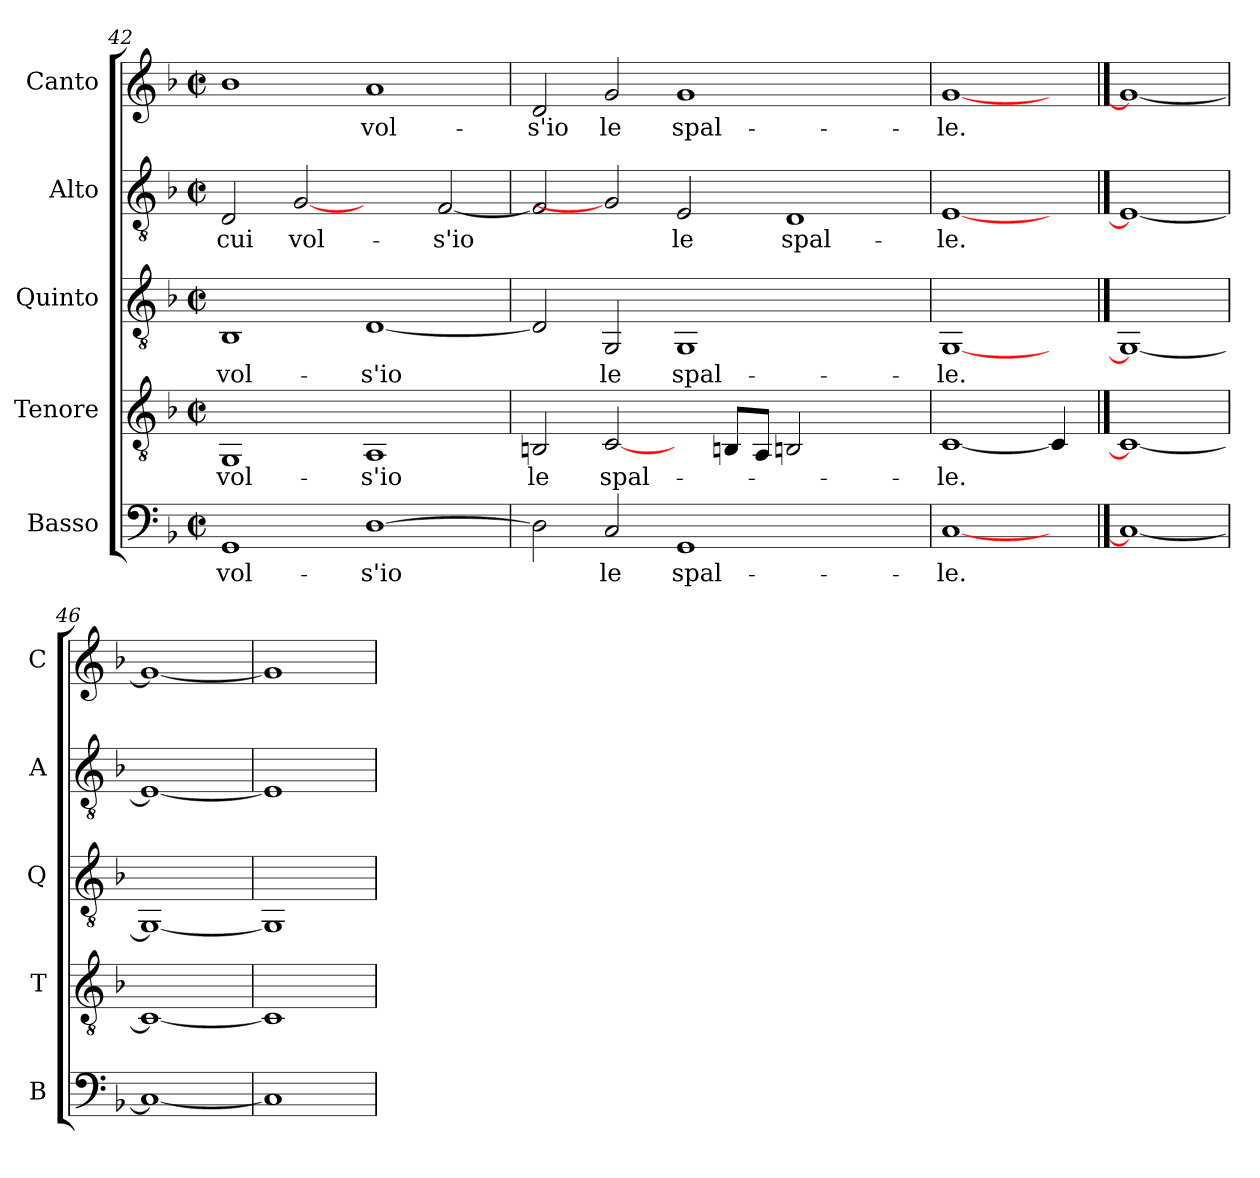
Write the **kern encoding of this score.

**kern	**text	**kern	**text	**kern	**text	**kern	**text	**kern	**text
*part5	*part5	*part4	*part4	*part3	*part3	*part2	*part2	*part1	*part1
*staff5	*staff5	*staff4	*staff4	*staff3	*staff3	*staff2	*staff2	*staff1	*staff1
*I"Basso	*	*I"Tenore	*	*I"Quinto	*	*I"Alto	*	*I"Canto	*
*I'B	*	*I'T	*	*I'Q	*	*I'A	*	*I'C	*
*clefF4	*	*clefGv2	*	*clefGv2	*	*clefGv2	*	*clefG2	*
*k[b-]	*	*k[b-]	*	*k[b-]	*	*k[b-]	*	*k[b-]	*
*F:	*	*F:	*	*F:	*	*F:	*	*F:	*
*M2/2	*	*M2/2	*	*M2/2	*	*M2/2	*	*M2/2	*
*met(c|)	*	*met(c|)	*	*met(c|)	*	*met(c|)	*	*met(c|)	*
=42	=42	=42	=42	=42	=42	=42	=42	=42	=42
!	!LO:LY:b:color=#000000	!	!	!	!	!	!	!	!
!	!	!	!LO:LY:b:color=#000000	!	!	!	!	!	!
!	!	!	!	!	!LO:LY:b:color=#000000	!	!	!	!
!	!	!	!	!	!	!	!LO:LY:b:color=#000000	!	!
1GGi	vol-	1GGi	vol-	1BB-i	vol-	2Di/	cui	1b-i	.
!	!	!	!	!	!	!	!LO:LY:b:color=#000000	!	!
.	.	.	.	.	.	[2Gi	vol-	.	.
!	!LO:LY:b:color=#000000	!	!	!	!	!	!	!	!
!	!	!	!LO:LY:b:color=#000000	!	!	!	!	!	!
!	!	!	!	!	!LO:LY:b:color=#000000	!	!	!	!
!	!	!	!	!	!	!	!	!	!LO:LY:b:color=#000000
[>1Di	-s'io	1AAi	-s'io	[<1Di	-s'io	2ryy	.	1ai	vol-
!	!	!	!	!	!	!	!LO:LY:b:color=#000000	!	!
.	.	.	.	.	.	[<2Fi/	-s'io	.	.
=43	=43	=43	=43	=43	=43	=43	=43	=43	=43
!	!	!	!LO:LY:b:color=#000000	!	!	!	!	!	!
!	!	!	!	!	!	!	!	!	!LO:LY:b:color=#000000
2Di\]	.	2BBni/	le	2Di/]	.	2Fi/]	.	2di/	-s'io
!	!LO:LY:b:color=#000000	!	!	!	!	!	!	!	!
!	!	!	!LO:LY:b:color=#000000	!	!	!	!	!	!
!	!	!	!	!	!LO:LY:b:color=#000000	!	!	!	!
!	!	!	!	!	!	!	!	!	!LO:LY:b:color=#000000
2Ci/	le	[2Ci/	spal-	2GGi/	le	2Gi]	.	2gi/	le
!	!LO:LY:b:color=#000000	!	!	!	!	!	!	!	!
!	!	!	!	!	!LO:LY:b:color=#000000	!	!	!	!
!	!	!	!	!	!	!	!LO:LY:b:color=#000000	!	!
!	!	!	!	!	!	!	!	!	!LO:LY:b:color=#000000
1GGi	spal-	4ryy	.	1GGi	spal-	2Ei/	le	1gi	spal-
.	.	8BBni/L	.	.	.	.	.	.	.
.	.	8AAi/J	.	.	.	.	.	.	.
!	!	!	!	!	!	!	!LO:LY:b:color=#000000	!	!
.	.	2BBni/	.	.	.	1Di	spal-	.	.
2ryy	.	2ryy	.	2ryy	.	.	.	2ryy	.
=44	=44	=44	=44	=44	=44	=44	=44	=44	=44
!	!LO:LY:b:color=#000000	!	!	!	!	!	!	!	!
!	!	!	!LO:LY:b:color=#000000	!	!	!	!	!	!
!	!	!	!	!	!LO:LY:b:color=#000000	!	!	!	!
!	!	!	!	!	!	!	!LO:LY:b:color=#000000	!	!
!	!	!	!	!	!	!	!	!	!LO:LY:b:color=#000000
[1Ci	-le.	[1Ci	-le.	[1GGi	-le.	[1Ei	-le.	[1gi	-le.
4ryy	.	4Ci/]	.	4ryy	.	4ryy	.	4ryy	.
==45	==45	==45	==45	==45	==45	==45	==45	==45	==45
1Ci_	.	1Ci_	.	1GGi_	.	1Ei_	.	1gi_	.
=46	=46	=46	=46	=46	=46	=46	=46	=46	=46
1Ci_	.	1Ci_	.	1GGi_	.	1Ei_	.	1gi_	.
=47	=47	=47	=47	=47	=47	=47	=47	=47	=47
1Ci]	.	1Ci]	.	1GGi]	.	1Ei]	.	1gi]	.
=	=	=	=	=	=	=	=	=	=
*-	*-	*-	*-	*-	*-	*-	*-	*-	*-
